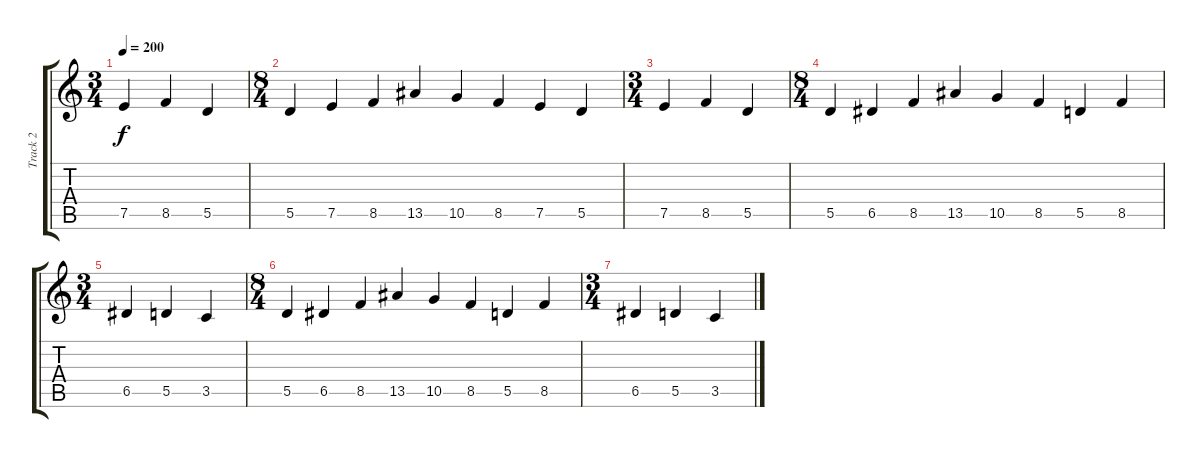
\track ("Track 2" "Track 2") {instrument distortionguitar}
\staff {score tabs}
\tuning (E4 B3 G3 D3 A2 E2) {hide}
\ts (3 4)
\tempo 200
\clef g2
\ks c
7.5.4{dy f} 8.5.4 5.5.4 |
\ts (8 4)
5.5.4 7.5.4 8.5.4 13.5.4 10.5.4 8.5.4 7.5.4 5.5.4 |
\ts (3 4)
7.5.4 8.5.4 5.5.4 |
\ts (8 4)
5.5.4 6.5.4 8.5.4 13.5.4 10.5.4 8.5.4 5.5.4 8.5.4 |
\ts (3 4)
6.5.4 5.5.4 3.5.4 |
\ts (8 4)
5.5.4 6.5.4 8.5.4 13.5.4 10.5.4 8.5.4 5.5.4 8.5.4 |
\ts (3 4)
6.5.4 5.5.4 3.5.4
